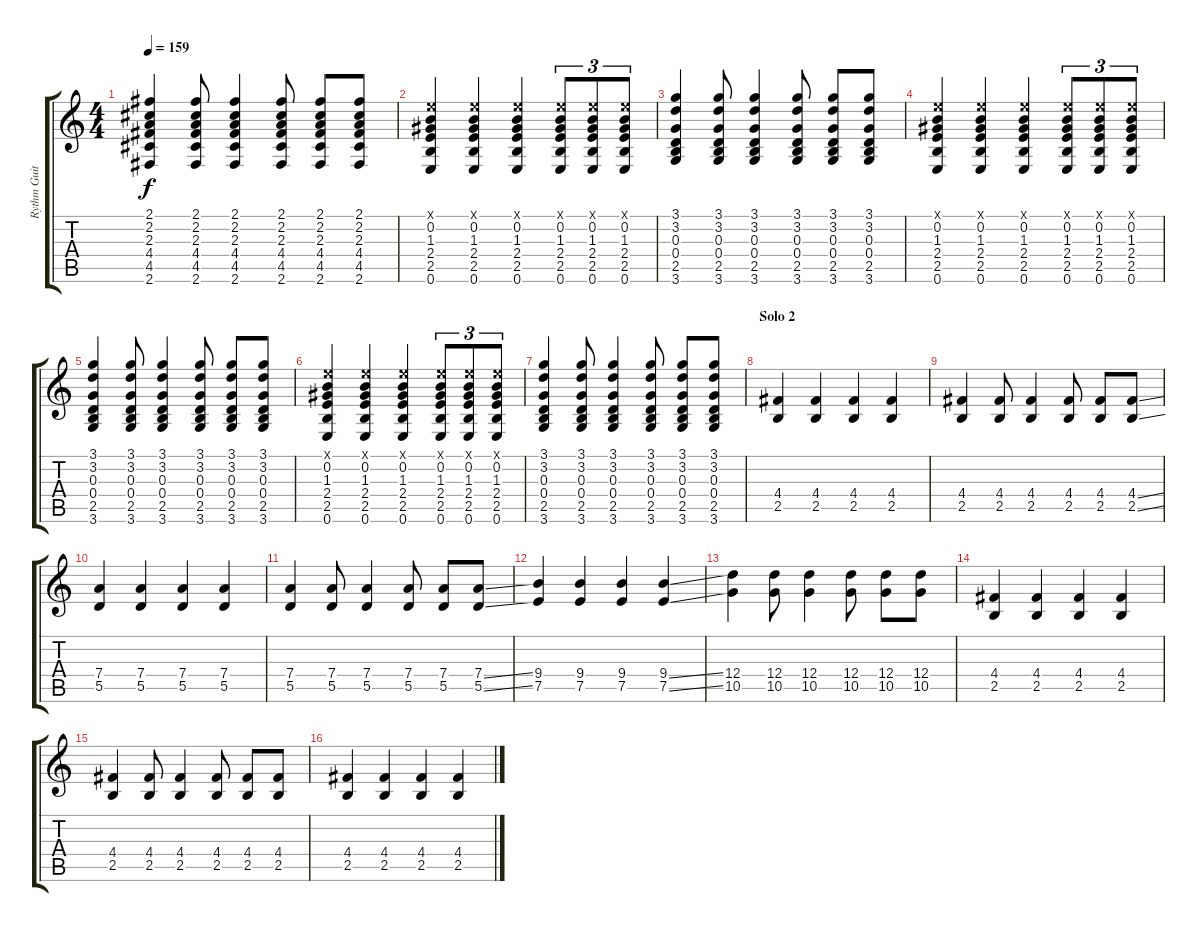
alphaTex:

\track ("Rythm Guitar" "Rythm Guit") {instrument distortionguitar}
\staff {score tabs}
\tuning (E4 B3 G3 D3 A2 E2) {hide}
\ts (4 4)
\tempo 159
\clef g2
\ks c
(2.1 2.2 2.3 4.4 4.5 2.6).4{dy f} (2.1 2.2 2.3 4.4 4.5 2.6).8 (2.1 2.2 2.3 4.4 4.5 2.6).4 (2.1 2.2 2.3 4.4 4.5 2.6).8 (2.1 2.2 2.3 4.4 4.5 2.6).8 (2.1 2.2 2.3 4.4 4.5 2.6).8 |
(0.1{x} 0.2 1.3 2.4 2.5 0.6).4 (0.1{x} 0.2 1.3 2.4 2.5 0.6).4 (0.1{x} 0.2 1.3 2.4 2.5 0.6).4 (0.1{x} 0.2 1.3 2.4 2.5 0.6).8{tu (3 2)} (0.1{x} 0.2 1.3 2.4 2.5 0.6).8{tu (3 2)} (0.1{x} 0.2 1.3 2.4 2.5 0.6).8{tu (3 2)} |
(3.1 3.2 0.3 0.4 2.5 3.6).4 (3.1 3.2 0.3 0.4 2.5 3.6).8 (3.1 3.2 0.3 0.4 2.5 3.6).4 (3.1 3.2 0.3 0.4 2.5 3.6).8 (3.1 3.2 0.3 0.4 2.5 3.6).8 (3.1 3.2 0.3 0.4 2.5 3.6).8 |
(0.1{x} 0.2 1.3 2.4 2.5 0.6).4 (0.1{x} 0.2 1.3 2.4 2.5 0.6).4 (0.1{x} 0.2 1.3 2.4 2.5 0.6).4 (0.1{x} 0.2 1.3 2.4 2.5 0.6).8{tu (3 2)} (0.1{x} 0.2 1.3 2.4 2.5 0.6).8{tu (3 2)} (0.1{x} 0.2 1.3 2.4 2.5 0.6).8{tu (3 2)} |
(3.1 3.2 0.3 0.4 2.5 3.6).4 (3.1 3.2 0.3 0.4 2.5 3.6).8 (3.1 3.2 0.3 0.4 2.5 3.6).4 (3.1 3.2 0.3 0.4 2.5 3.6).8 (3.1 3.2 0.3 0.4 2.5 3.6).8 (3.1 3.2 0.3 0.4 2.5 3.6).8 |
(0.1{x} 0.2 1.3 2.4 2.5 0.6).4 (0.1{x} 0.2 1.3 2.4 2.5 0.6).4 (0.1{x} 0.2 1.3 2.4 2.5 0.6).4 (0.1{x} 0.2 1.3 2.4 2.5 0.6).8{tu (3 2)} (0.1{x} 0.2 1.3 2.4 2.5 0.6).8{tu (3 2)} (0.1{x} 0.2 1.3 2.4 2.5 0.6).8{tu (3 2)} |
(3.1 3.2 0.3 0.4 2.5 3.6).4 (3.1 3.2 0.3 0.4 2.5 3.6).8 (3.1 3.2 0.3 0.4 2.5 3.6).4 (3.1 3.2 0.3 0.4 2.5 3.6).8 (3.1 3.2 0.3 0.4 2.5 3.6).8 (3.1 3.2 0.3 0.4 2.5 3.6).8 |
\section ("" "Solo 2")
(4.4 2.5).4 (4.4 2.5).4 (4.4 2.5).4 (4.4 2.5).4 |
(4.4 2.5).4 (4.4 2.5).8 (4.4 2.5).4 (4.4 2.5).8 (4.4 2.5).8 (4.4{ss} 2.5{ss}).8 |
(7.4 5.5).4 (7.4 5.5).4 (7.4 5.5).4 (7.4 5.5).4 |
(7.4 5.5).4 (7.4 5.5).8 (7.4 5.5).4 (7.4 5.5).8 (7.4 5.5).8 (7.4{ss} 5.5{ss}).8 |
(9.4 7.5).4 (9.4 7.5).4 (9.4 7.5).4 (9.4{ss} 7.5{ss}).4 |
(12.4 10.5).4 (12.4 10.5).8 (12.4 10.5).4 (12.4 10.5).8 (12.4 10.5).8 (12.4 10.5).8 |
(4.4 2.5).4 (4.4 2.5).4 (4.4 2.5).4 (4.4 2.5).4 |
(4.4 2.5).4 (4.4 2.5).8 (4.4 2.5).4 (4.4 2.5).8 (4.4 2.5).8 (4.4 2.5).8 |
(4.4 2.5).4 (4.4 2.5).4 (4.4 2.5).4 (4.4 2.5).4
